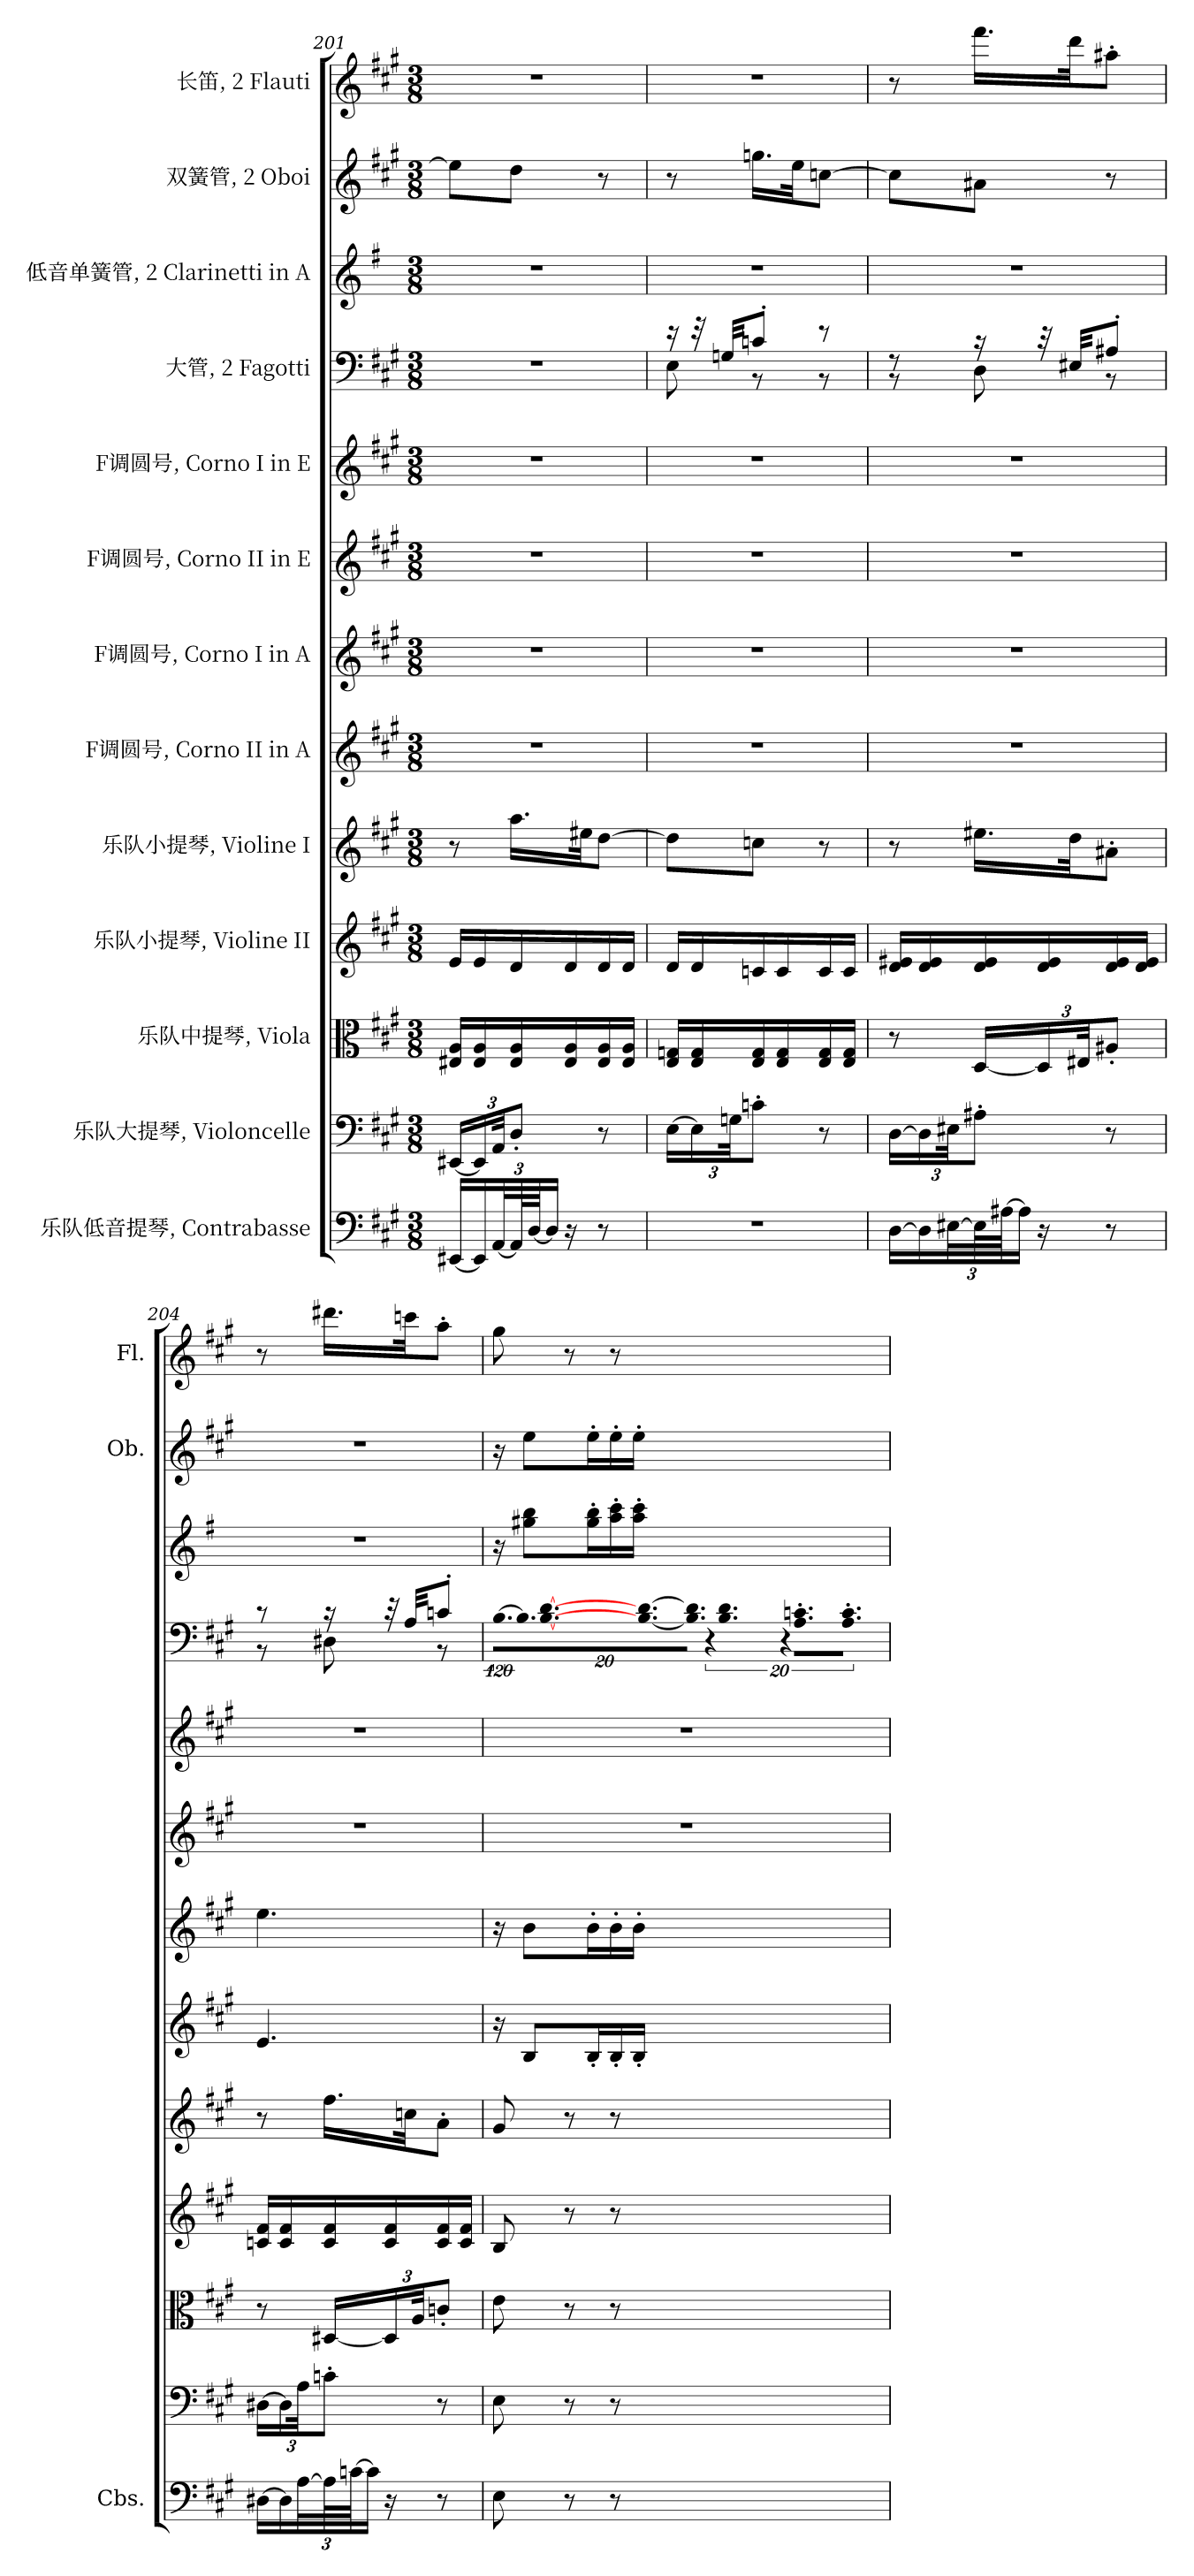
**kern	**kern	**kern	**kern	**kern	**kern	**kern	**kern	**kern	**kern	**kern	**kern	**kern
*part13	*part12	*part11	*part10	*part9	*part8	*part7	*part6	*part5	*part4	*part3	*part2	*part1
*staff13	*staff12	*staff11	*staff10	*staff9	*staff8	*staff7	*staff6	*staff5	*staff4	*staff3	*staff2	*staff1
*I"乐队低音提琴, Contrabasse	*I"乐队大提琴, Violoncelle	*I"乐队中提琴, Viola	*I"乐队小提琴, Violine II	*I"乐队小提琴, Violine I	*I"F调圆号, Corno II in A	*I"F调圆号, Corno I in A	*I"F调圆号, Corno II in E	*I"F调圆号, Corno I in E	*I"大管, 2 Fagotti	*I"低音单簧管, 2 Clarinetti in A	*I"双簧管, 2 Oboi	*I"长笛, 2 Flauti
*I'Cbs.	*	*	*	*	*	*	*	*	*	*	*I'Ob.	*I'Fl.
!!LO:PB:g=z
*clefF4	*clefF4	*clefC3	*clefG2	*clefG2	*clefG2	*clefG2	*clefG2	*clefG2	*clefF4	*clefG2	*clefG2	*clefG2
*ITrd7c12	*	*	*	*	*ITrd4c7	*ITrd4c7	*ITrd4c7	*ITrd4c7	*	*ITrd8c14	*	*
*k[f#c#g#]	*k[f#c#g#]	*k[f#c#g#]	*k[f#c#g#]	*k[f#c#g#]	*k[f#c#]	*k[f#c#]	*k[f#c#]	*k[f#c#]	*k[f#c#g#]	*k[f#]	*k[f#c#g#]	*k[f#c#g#]
*M3/8	*M3/8	*M3/8	*M3/8	*M3/8	*M3/8	*M3/8	*M3/8	*M3/8	*M3/8	*M3/8	*M3/8	*M3/8
*MM38	*MM38	*MM38	*MM38	*MM38	*MM38	*MM38	*MM38	*MM38	*MM38	*MM38	*MM38	*MM38
=201	=201	=201	=201	=201	=201	=201	=201	=201	=201	=201	=201	=201
[16EEE#X/LL	[16EE#X/LL	16E#X/ 16A/LL	16e/LL	8r	4.r	4.r	4.r	4.r	4.r	4.r	8ee\L]	4.r
*Xbrackettup	*Xbrackettup	*	*	*	*	*	*	*	*	*	*	*
24EEE#/]	24EE#/]	16E#/ 16A/	16e/	.	.	.	.	.	.	.	.	.
[48AAA/L	48AA/JK	.	.	.	.	.	.	.	.	.	.	.
96AAA/L]	8D'/J	16E#/ 16A/	16d/	16.aa\LL	.	.	.	.	.	.	8dd\J	.
[96DD/JJ	.	.	.	.	.	.	.	.	.	.	.	.
24DD/JJ]	.	.	.	.	.	.	.	.	.	.	.	.
16r	.	16E#/ 16A/	16d/	.	.	.	.	.	.	.	.	.
.	.	.	.	32ee#X\JK	.	.	.	.	.	.	.	.
8r	8r	16E#/ 16A/	16d/	[8dd\J	.	.	.	.	.	.	8r	.
.	.	16E#/ 16A/JJ	16d/JJ	.	.	.	.	.	.	.	.	.
=202	=202	=202	=202	=202	=202	=202	=202	=202	=202	=202	=202	=202
*	*	*	*	*	*	*	*	*	*	*	*	*MM38
*	*	*	*	*	*	*	*	*	*^	*	*	*
4.r	[16E\LL	16E/ 16Gn/LL	16d/LL	8dd\L]	4.r	4.r	4.r	4.r	16r	8E\	4.r	8r	4.r
.	24E\]	16E/ 16G/	16d/	.	.	.	.	.	32r	.	.	.	.
.	.	.	.	.	.	.	.	.	32Gn/KKL	.	.	.	.
.	48Gn\JK	.	.	.	.	.	.	.	.	.	.	.	.
.	8cn'\J	16E/ 16G/	16cn/	8ccn\J	.	.	.	.	8cn'/J	8r	.	16.ggn\LL	.
.	.	16E/ 16G/	16c/	.	.	.	.	.	.	.	.	.	.
.	.	.	.	.	.	.	.	.	.	.	.	32ee\JK	.
.	8r	16E/ 16G/	16c/	8r	.	.	.	.	8r	8r	.	[8ccn\J	.
.	.	16E/ 16G/JJ	16c/JJ	.	.	.	.	.	.	.	.	.	.
=203	=203	=203	=203	=203	=203	=203	=203	=203	=203	=203	=203	=203	=203
*	*	*	*	*	*	*	*	*	*	*	*	*	*MM38
[16DD\LL	[16D\LL	8r	16d/ 16e#X/LL	8r	4.r	4.r	4.r	4.r	8r	8r	4.r	8cc\L]	8r
24DD\]	24D\]	.	16d/ 16e#/	.	.	.	.	.	.	.	.	.	.
[48EE#X\L	48E#X\JK	.	.	.	.	.	.	.	.	.	.	.	.
*	*	*	*	*	*	*	*	*	*	*	*	*	*MM41
96EE#\L]	8A#X'\J	[16D/LL	16d/ 16e#/	16.ee#X\LL	.	.	.	.	16r	8D\	.	8a#X\J	16.fff#\LL
[96AA#X\JJ	.	.	.	.	.	.	.	.	.	.	.	.	.
24AA#\JJ]	.	.	.	.	.	.	.	.	.	.	.	.	.
*	*	*Xbrackettup	*	*	*	*	*	*	*	*	*	*	*
16r	.	24D/]	16d/ 16e#/	.	.	.	.	.	32r	.	.	.	.
.	.	.	.	32dd\JK	.	.	.	.	32E#X/KKL	.	.	.	32ddd\JK
.	.	48E#X/JK	.	.	.	.	.	.	.	.	.	.	.
8r	8r	8A#X'/J	16d/ 16e#/	8a#X'\J	.	.	.	.	8A#X'/J	8r	.	8r	8aa#X'\J
.	.	.	16d/ 16e#/JJ	.	.	.	.	.	.	.	.	.	.
!!LO:PB:g=z
=204	=204	=204	=204	=204	=204	=204	=204	=204	=204	=204	=204	=204	=204
*	*	*	*	*	*	*	*	*	*	*	*	*	*MM38
[16DD#X\LL	[16D#X\LL	8r	16cn/ 16f#/LL	8r	4.A/	4.a\	4.r	4.r	8r	8r	4.r	4.r	8r
24DD#\]	24D#\]	.	16c/ 16f#/	.	.	.	.	.	.	.	.	.	.
[48AA\L	48A\JK	.	.	.	.	.	.	.	.	.	.	.	.
*	*	*	*	*	*	*	*	*	*	*	*	*	*MM41
96AA\L]	8cn'\J	[16D#X/LL	16c/ 16f#/	16.ff#\LL	.	.	.	.	16r	8D#X\	.	.	16.ddd#X\LL
[96Cn\JJ	.	.	.	.	.	.	.	.	.	.	.	.	.
24C\JJ]	.	.	.	.	.	.	.	.	.	.	.	.	.
16r	.	24D#/]	16c/ 16f#/	.	.	.	.	.	32r	.	.	.	.
.	.	.	.	32ccn\JK	.	.	.	.	32A/KKL	.	.	.	32cccn\JK
.	.	48A/JK	.	.	.	.	.	.	.	.	.	.	.
8r	8r	8cn'/J	16c/ 16f#/	8a'\J	.	.	.	.	8cn'/J	8r	.	.	8aa'\J
.	.	.	16c/ 16f#/JJ	.	.	.	.	.	.	.	.	.	.
*	*	*	*	*	*	*	*	*	*v	*v	*	*	*
=205	=205	=205	=205	=205	=205	=205	=205	=205	=205	=205	=205	=205
*	*	*	*	*	*	*	*	*	*	*	*	*MM38
!	!	!	!	!	!	!	!	!	!LO:N:vis=32.	!	!	!
8EE\	8E\	8e\	8B/	8g#/	16r	16r	4.r	4.r	[1920%103B\LLL	16r	16r	8gg#\
!	!	!	!	!	!	!	!	!	!LO:N:vis=32.	!	!	!
.	.	.	.	.	.	.	.	.	640%17B\L]	.	.	.
.	.	.	.	.	8E/L	8e\L	.	.	.	8g#X\ 8b\L	8ee\L	.
!	!	!	!	!	!	!	!	!	!LO:N:vis=32.	!	!	!
.	.	.	.	.	.	.	.	.	[640%17B\ [640%17d\J	.	.	.
.	.	.	.	.	.	.	.	.	1920ryy	.	.	.
!	!	!	!	!	!	!	!	!	!LO:N:vis=32.	!	!	!
.	.	.	.	.	.	.	.	.	1920%103B\_ 1920%103d\_	.	.	.
*	*	*	*	*	*	*	*	*	*	*	*	*MM41
8r	8r	8r	8r	8r	.	.	.	.	.	.	.	8r
!	!	!	!	!	!	!	!	!	!LO:N:vis=32.	!	!	!
.	.	.	.	.	.	.	.	.	640%17B\] 640%17d\]JJJk	.	.	.
!	!	!	!	!	!	!	!	!	!LO:N:vis=64.	!	!	!
.	.	.	.	.	16E'/L	16e'\L	.	.	640%17r	16g#\' 16b\'L	16ee'\L	.
!	!	!	!	!	!	!	!	!	!LO:N:vis=32.	!	!	!
.	.	.	.	.	.	.	.	.	640%17B\ 640%17d\	.	.	.
.	.	.	.	.	.	.	.	.	1920ryy	.	.	.
!	!	!	!	!	!	!	!	!	!LO:N:vis=64.	!	!	!
.	.	.	.	.	.	.	.	.	640%17r	.	.	.
8r	8r	8r	8r	8r	16E'/	16e'\	.	.	.	16a\' 16cc\'	16ee'\	8r
!	!	!	!	!	!	!	!	!	!LO:N:vis=32.	!	!	!
.	.	.	.	.	.	.	.	.	1920%103A\' 1920%103cn\'LLL	.	.	.
.	.	.	.	.	16E'/JJ	16e'\JJ	.	.	.	16a\' 16cc\'JJ	16ee'\JJ	.
!	!	!	!	!	!	!	!	!	!LO:N:vis=32.	!	!	!
.	.	.	.	.	.	.	.	.	1920%103A\' 1920%103c\'JJJ	.	.	.
=	=	=	=	=	=	=	=	=	=	=	=	=
*-	*-	*-	*-	*-	*-	*-	*-	*-	*-	*-	*-	*-
